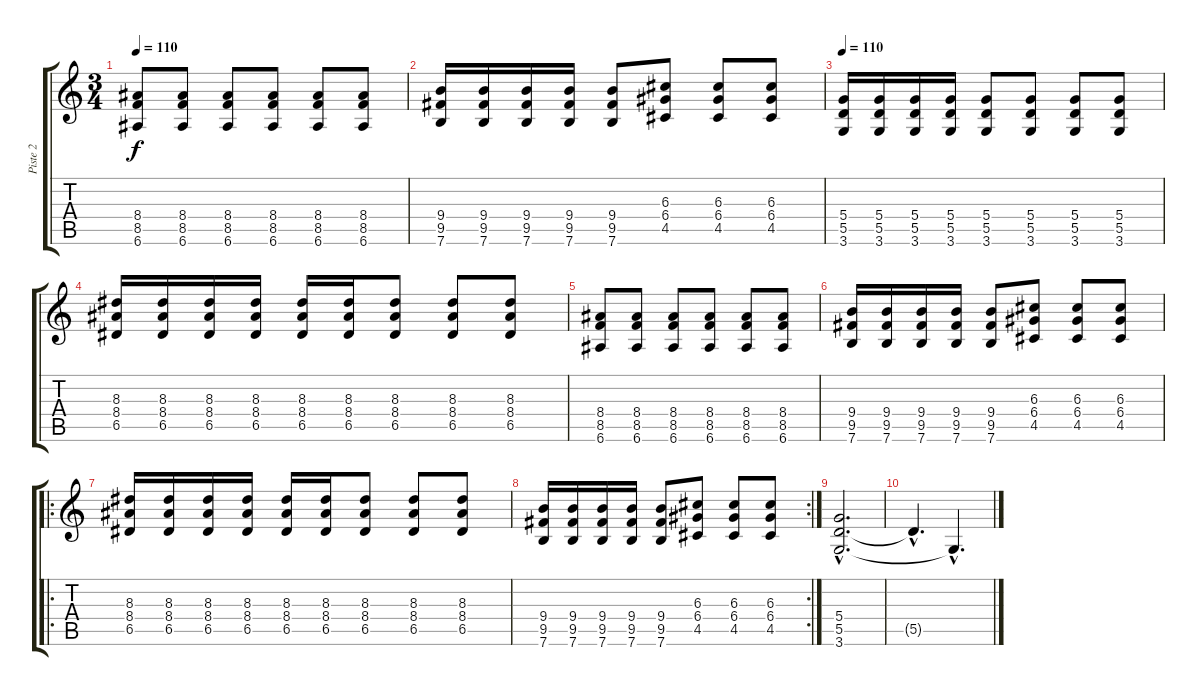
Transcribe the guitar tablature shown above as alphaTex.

\track ("Piste 2" "Piste 2") {instrument distortionguitar}
\staff {score tabs}
\tuning (E4 B3 G3 D3 A2 E2) {hide}
\ts (3 4)
\tempo 110
\clef g2
\ks c
(8.4 8.5 6.6).8{dy f} (8.4 8.5 6.6).8 (8.4 8.5 6.6).8 (8.4 8.5 6.6).8 (8.4 8.5 6.6).8 (8.4 8.5 6.6).8 |
(9.4 9.5 7.6).16 (9.4 9.5 7.6).16 (9.4 9.5 7.6).16 (9.4 9.5 7.6).16 (9.4 9.5 7.6).8 (6.3 6.4 4.5).8 (6.3 6.4 4.5).8 (6.3 6.4 4.5).8 |
\tempo 110
(5.4 5.5 3.6).16 (5.4 5.5 3.6).16 (5.4 5.5 3.6).16 (5.4 5.5 3.6).16 (5.4 5.5 3.6).8 (5.4 5.5 3.6).8 (5.4 5.5 3.6).8 (5.4 5.5 3.6).8 |
(8.3 8.4 6.5).16 (8.3 8.4 6.5).16 (8.3 8.4 6.5).16 (8.3 8.4 6.5).16 (8.3 8.4 6.5).16 (8.3 8.4 6.5).16 (8.3 8.4 6.5).8 (8.3 8.4 6.5).8 (8.3 8.4 6.5).8 |
(8.4 8.5 6.6).8 (8.4 8.5 6.6).8 (8.4 8.5 6.6).8 (8.4 8.5 6.6).8 (8.4 8.5 6.6).8 (8.4 8.5 6.6).8 |
(9.4 9.5 7.6).16 (9.4 9.5 7.6).16 (9.4 9.5 7.6).16 (9.4 9.5 7.6).16 (9.4 9.5 7.6).8 (6.3 6.4 4.5).8 (6.3 6.4 4.5).8 (6.3 6.4 4.5).8 |
\ro
(8.3 8.4 6.5).16 (8.3 8.4 6.5).16 (8.3 8.4 6.5).16 (8.3 8.4 6.5).16 (8.3 8.4 6.5).16 (8.3 8.4 6.5).16 (8.3 8.4 6.5).8 (8.3 8.4 6.5).8 (8.3 8.4 6.5).8 |
\rc 2
(9.4 9.5 7.6).16 (9.4 9.5 7.6).16 (9.4 9.5 7.6).16 (9.4 9.5 7.6).16 (9.4 9.5 7.6).8 (6.3 6.4 4.5).8 (6.3 6.4 4.5).8 (6.3 6.4 4.5).8 |
(5.4{hac} 5.5{hac} 3.6{hac}).2{d} |
5.5{hac t}.4{d} 3.6{hac t}.4{d}
